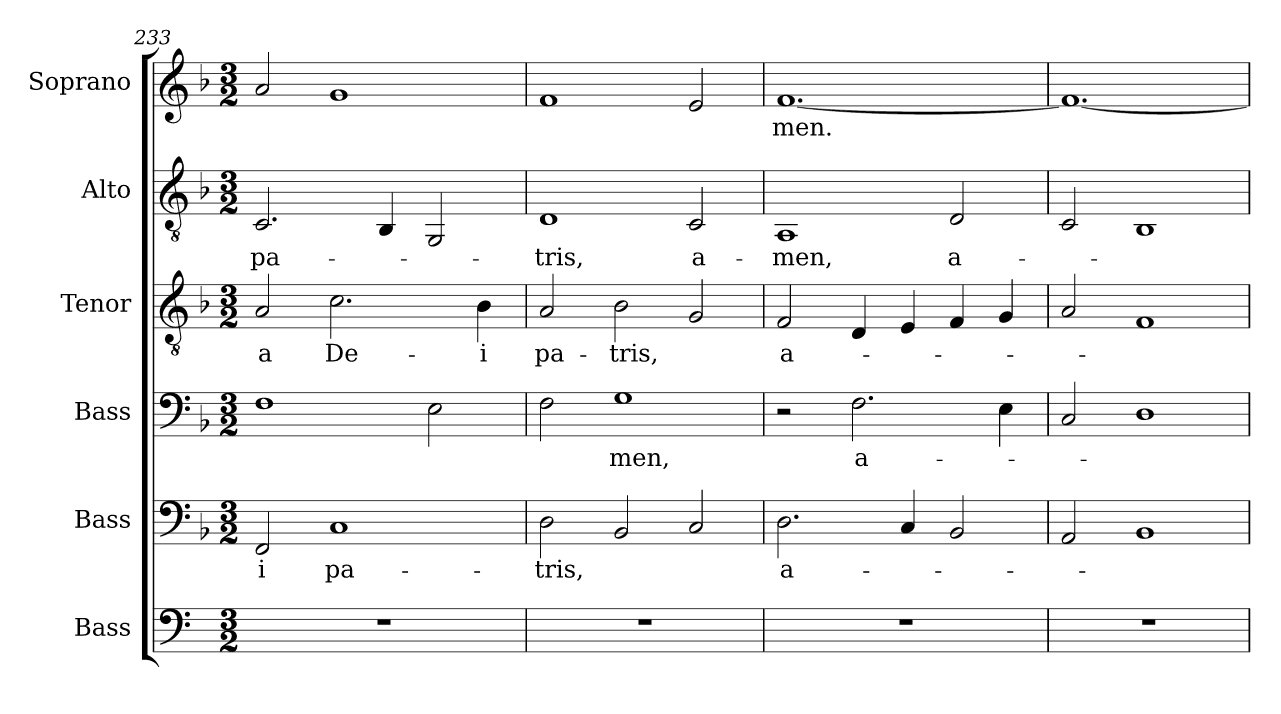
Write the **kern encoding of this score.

**kern	**kern	**text	**kern	**text	**kern	**text	**kern	**text	**kern	**text
*part6	*part5	*part5	*part4	*part4	*part3	*part3	*part2	*part2	*part1	*part1
*staff6	*staff5	*staff5	*staff4	*staff4	*staff3	*staff3	*staff2	*staff2	*staff1	*staff1
*I"Bass	*I"Bass	*	*I"Bass	*	*I"Tenor	*	*I"Alto	*	*I"Soprano	*
*I'B.	*I'B.	*	*I'B.	*	*I'T.	*	*I'A.	*	*I'S.	*
!!LO:LB:g=z
*clefF4	*clefF4	*	*clefF4	*	*clefGv2	*	*clefGv2	*	*clefG2	*
*	*	*	*	*	*ITrd7c12	*	*	*	*	*
*k[]	*k[b-]	*	*k[b-]	*	*k[b-]	*	*k[b-]	*	*k[b-]	*
*C:	*F:	*	*F:	*	*F:	*	*F:	*	*F:	*
*M3/2	*M3/2	*	*M3/2	*	*M3/2	*	*M3/2	*	*M3/2	*
=233	=233	=233	=233	=233	=233	=233	=233	=233	=233	=233
!LO:N:vis=1	!	!	!	!	!	!	!	!	!	!
!	!	!LO:LY:b:color=#000000	!	!	!	!	!	!	!	!
!	!	!	!	!	!	!LO:LY:b:color=#000000	!	!	!	!
!	!	!	!	!	!	!	!	!LO:LY:b:color=#000000	!	!
1.r	2FFi/	-i	1Fi	.	2AAi/	-a	2.Ci/	pa-	2ai/	.
!	!	!LO:LY:b:color=#000000	!	!	!	!	!	!	!	!
!	!	!	!	!	!	!LO:LY:b:color=#000000	!	!	!	!
.	1Ci	pa-	.	.	2.Ci\	De-	.	.	1gi	.
.	.	.	.	.	.	.	4BB-i/	.	.	.
.	.	.	2Ei\	.	.	.	2GGi/	.	.	.
!	!	!	!	!	!	!LO:LY:b:color=#000000	!	!	!	!
.	.	.	.	.	4BB-i\	-i	.	.	.	.
=234	=234	=234	=234	=234	=234	=234	=234	=234	=234	=234
!LO:N:vis=1	!	!	!	!	!	!	!	!	!	!
!	!	!LO:LY:b:color=#000000	!	!	!	!	!	!	!	!
!	!	!	!	!	!	!LO:LY:b:color=#000000	!	!	!	!
!	!	!	!	!	!	!	!	!LO:LY:b:color=#000000	!	!
1.r	2Di\	-tris,	2Fi\	.	2AAi/	pa-	1Di	-tris,	1fi	.
!	!	!	!	!LO:LY:b:color=#000000	!	!	!	!	!	!
!	!	!	!	!	!	!LO:LY:b:color=#000000	!	!	!	!
.	2BB-i/	.	1Gi	-men,	2BB-i\	-tris,	.	.	.	.
!	!	!	!	!	!	!	!	!LO:LY:b:color=#000000	!	!
.	2Ci/	.	.	.	2GGi/	.	2Ci/	a-	2ei/	.
=235	=235	=235	=235	=235	=235	=235	=235	=235	=235	=235
!LO:N:vis=1	!	!	!	!	!	!	!	!	!	!
!	!	!LO:LY:b:color=#000000	!	!	!	!	!	!	!	!
!	!	!	!	!	!	!LO:LY:b:color=#000000	!	!	!	!
!	!	!	!	!	!	!	!	!LO:LY:b:color=#000000	!	!
!	!	!	!	!	!	!	!	!	!	!LO:LY:b:color=#000000
1.r	2.Di\	a-	2r	.	2FFi/	a-	1AAi	-men,	[1.fi	-men.
!	!	!	!	!LO:LY:b:color=#000000	!	!	!	!	!	!
.	.	.	2.Fi\	a-	4DDi/	.	.	.	.	.
.	4Ci/	.	.	.	4EEi/	.	.	.	.	.
!	!	!	!	!	!	!	!	!LO:LY:b:color=#000000	!	!
.	2BB-i/	.	.	.	4FFi/	.	2Di/	a-	.	.
.	.	.	4Ei\	.	4GGi/	.	.	.	.	.
=236	=236	=236	=236	=236	=236	=236	=236	=236	=236	=236
!LO:N:vis=1	!	!	!	!	!	!	!	!	!	!
1.r	2AAi/	.	2Ci/	.	2AAi/	.	2Ci/	.	1.fi_	.
.	1BB-i	.	1Di	.	1FFi	.	1BB-i	.	.	.
=	=	=	=	=	=	=	=	=	=	=
*-	*-	*-	*-	*-	*-	*-	*-	*-	*-	*-
